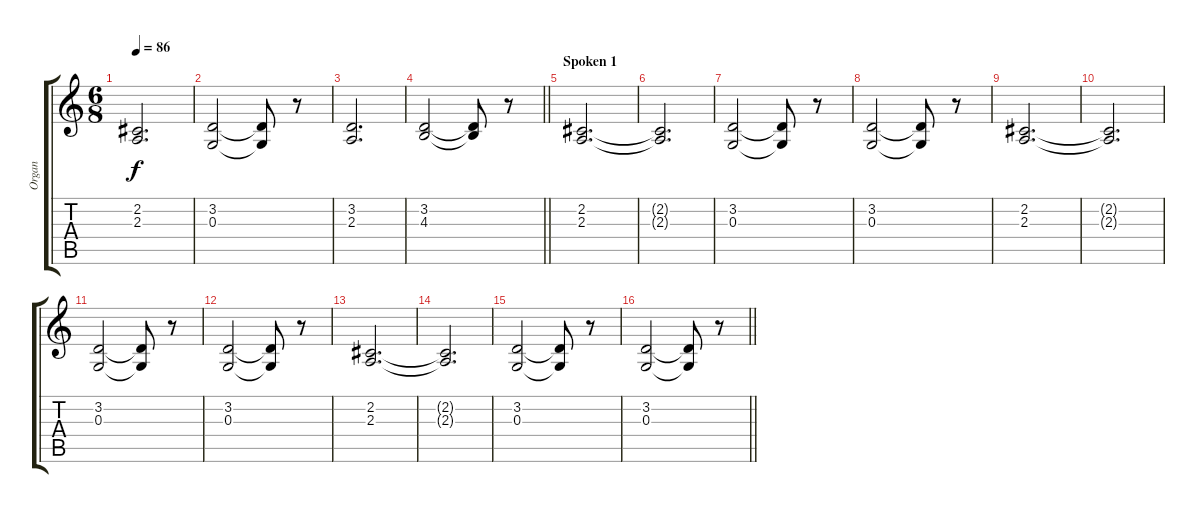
\track ("Organ" "Organ") {instrument percussiveorgan}
\staff {score tabs}
\tuning (E4 B3 G3 D3 A2 E2) {hide}
\ts (6 8)
\tempo 86
\clef g2
\ks c
(2.2 2.3).2{d dy f} |
(3.2 0.3).2 (3.2{t} 0.3{t}).8 r.8 |
(3.2 2.3).2{d} |
\barLineRight lightlight
(3.2 4.3).2 (3.2{t} 4.3{t}).8 r.8 |
\section ("" "Spoken 1")
(2.2 2.3).2{d} |
(2.2{t} 2.3{t}).2{d} |
(3.2 0.3).2 (3.2{t} 0.3{t}).8 r.8 |
(3.2 0.3).2 (3.2{t} 0.3{t}).8 r.8 |
(2.2 2.3).2{d} |
(2.2{t} 2.3{t}).2{d} |
(3.2 0.3).2 (3.2{t} 0.3{t}).8 r.8 |
(3.2 0.3).2 (3.2{t} 0.3{t}).8 r.8 |
(2.2 2.3).2{d} |
(2.2{t} 2.3{t}).2{d} |
(3.2 0.3).2 (3.2{t} 0.3{t}).8 r.8 |
\barLineRight lightlight
(3.2 0.3).2 (3.2{t} 0.3{t}).8 r.8
